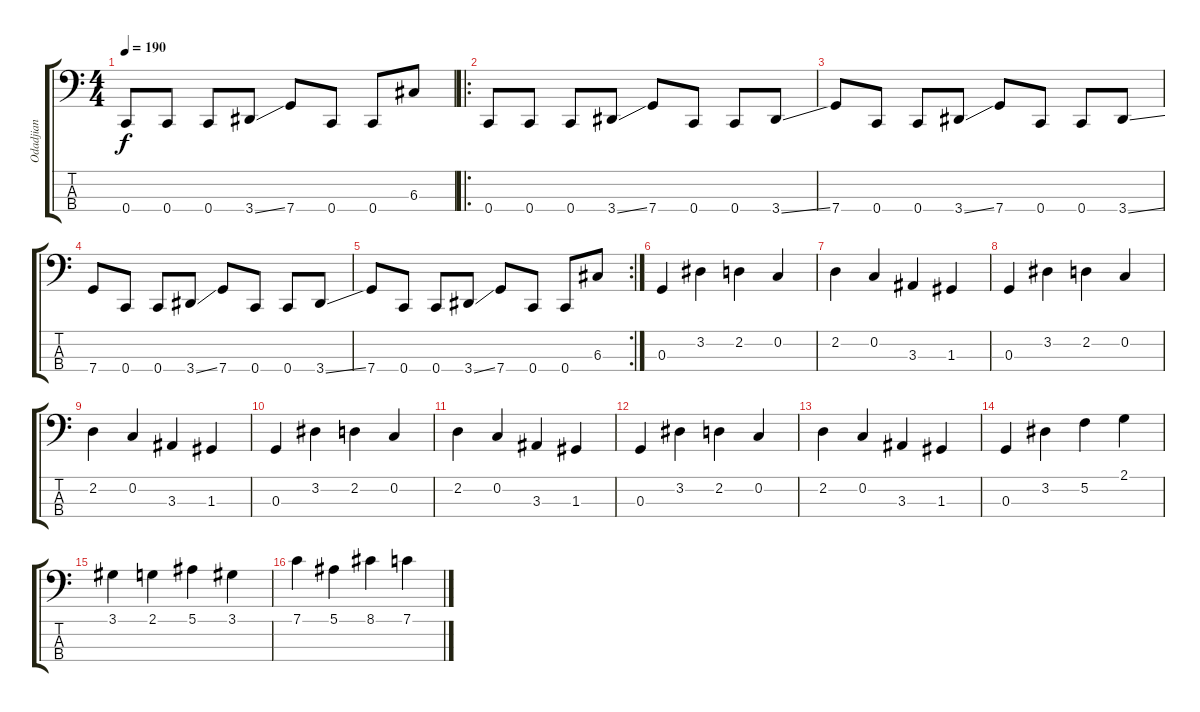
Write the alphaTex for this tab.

\track ("Odadjian" "Odadjian") {instrument electricbasspick}
\staff {score tabs}
\tuning (F2 C2 G1 C1) {hide}
\ts (4 4)
\tempo 190
\clef f4
\ks c
0.4.8{dy f} 0.4.8 0.4.8 3.4{ss}.8 7.4.8 0.4.8 0.4.8 6.3.8 |
\ro
0.4.8 0.4.8 0.4.8 3.4{ss}.8 7.4.8 0.4.8 0.4.8 3.4{ss}.8 |
7.4.8 0.4.8 0.4.8 3.4{ss}.8 7.4.8 0.4.8 0.4.8 3.4{ss}.8 |
7.4.8 0.4.8 0.4.8 3.4{ss}.8 7.4.8 0.4.8 0.4.8 3.4{ss}.8 |
\rc 2
7.4.8 0.4.8 0.4.8 3.4{ss}.8 7.4.8 0.4.8 0.4.8 6.3.8 |
0.3.4 3.2.4 2.2.4 0.2.4 |
2.2.4 0.2.4 3.3.4 1.3.4 |
0.3.4 3.2.4 2.2.4 0.2.4 |
2.2.4 0.2.4 3.3.4 1.3.4 |
0.3.4 3.2.4 2.2.4 0.2.4 |
2.2.4 0.2.4 3.3.4 1.3.4 |
0.3.4 3.2.4 2.2.4 0.2.4 |
2.2.4 0.2.4 3.3.4 1.3.4 |
0.3.4 3.2.4 5.2.4 2.1.4 |
3.1.4 2.1.4 5.1.4 3.1.4 |
7.1.4 5.1.4 8.1.4 7.1.4
